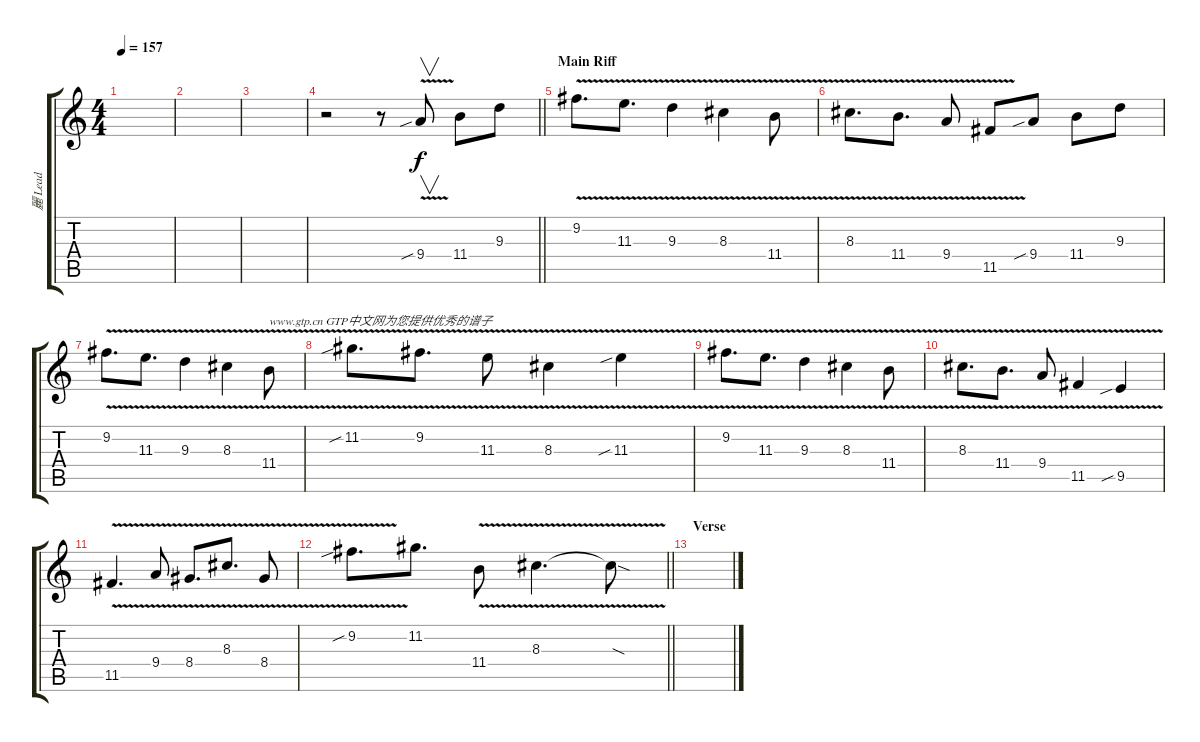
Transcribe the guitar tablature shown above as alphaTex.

\track ("麗 Lead" "麗 Lead") {instrument distortionguitar}
\staff {score tabs}
\tuning (D4 A3 F3 C3 G2 D2) {hide}
\ts (4 4)
\tempo 157
\clef g2
\ks c
|
|
|
\barLineRight lightlight
r.2 r.8 9.4{v sib}.8{v} 11.4.8 9.3.8 |
\section ("" "Main Riff")
9.2{v}.8{d} 11.3{v}.8{d} 9.3{v}.4 8.3{v}.4 11.4{v}.8 |
8.3{v}.8{d} 11.4{v}.8{d} 9.4{v}.8 11.5{v}.8 9.4{sib}.8 11.4.8 9.3.8 |
9.2{v}.8{d} 11.3{v}.8{d} 9.3{v}.4 8.3{v}.4 11.4{v}.8{txt "www.gtp.cn GTP中文网为您提供优秀的谱子"} |
11.2{v sib}.8{d} 9.2{v}.8{d} 11.3{v}.8 8.3{v}.4 11.3{v sib}.4 |
9.2{v}.8{d} 11.3{v}.8{d} 9.3{v}.4 8.3{v}.4 11.4{v}.8 |
8.3{v}.8{d} 11.4{v}.8{d} 9.4{v}.8 11.5{v}.4 9.5{v sib}.4 |
11.5{v}.4{d} 9.4{v}.8 8.4{v}.8{d} 8.3{v}.8{d} 8.4{v}.8 |
\barLineRight lightlight
9.2{v sib}.8{d} 11.2.8{d} 11.4{v}.8 8.3{v}.4{d} 8.3{sod t}.8 |
\section ("" "Verse")
